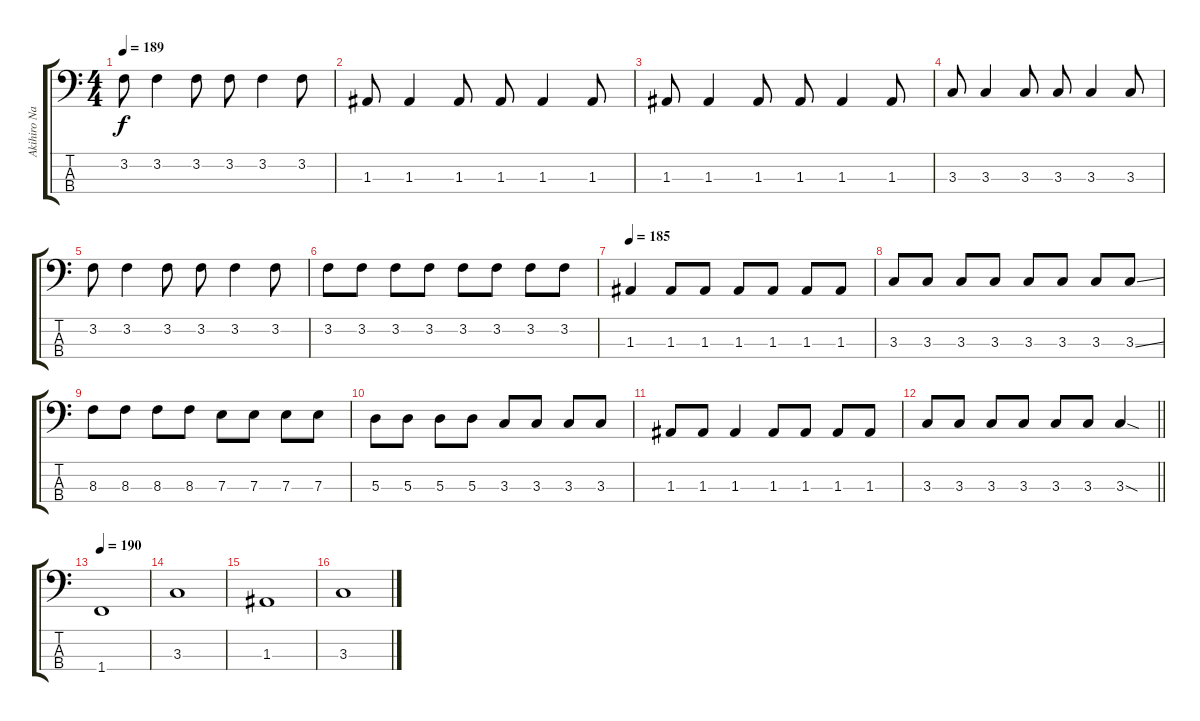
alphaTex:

\track ("Akihiro Nanba" "Akihiro Na") {instrument electricbasspick}
\staff {score tabs}
\tuning (G2 D2 A1 E1) {hide}
\ts (4 4)
\tempo 189
\clef f4
\ks c
3.2.8{dy f} 3.2.4 3.2.8 3.2.8 3.2.4 3.2.8 |
1.3.8 1.3.4 1.3.8 1.3.8 1.3.4 1.3.8 |
1.3.8 1.3.4 1.3.8 1.3.8 1.3.4 1.3.8 |
3.3.8 3.3.4 3.3.8 3.3.8 3.3.4 3.3.8 |
3.2.8 3.2.4 3.2.8 3.2.8 3.2.4 3.2.8 |
3.2.8 3.2.8 3.2.8 3.2.8 3.2.8 3.2.8 3.2.8 3.2.8 |
\tempo 185
1.3.4 1.3.8 1.3.8 1.3.8 1.3.8 1.3.8 1.3.8 |
3.3.8 3.3.8 3.3.8 3.3.8 3.3.8 3.3.8 3.3.8 3.3{ss}.8 |
8.3.8 8.3.8 8.3.8 8.3.8 7.3.8 7.3.8 7.3.8 7.3.8 |
5.3.8 5.3.8 5.3.8 5.3.8 3.3.8 3.3.8 3.3.8 3.3.8 |
1.3.8 1.3.8 1.3.4 1.3.8 1.3.8 1.3.8 1.3.8 |
\barLineRight lightlight
3.3.8 3.3.8 3.3.8 3.3.8 3.3.8 3.3.8 3.3{sod}.4 |
\section ("" "")
\tempo 190
1.4.1 |
3.3.1 |
1.3.1 |
3.3.1
